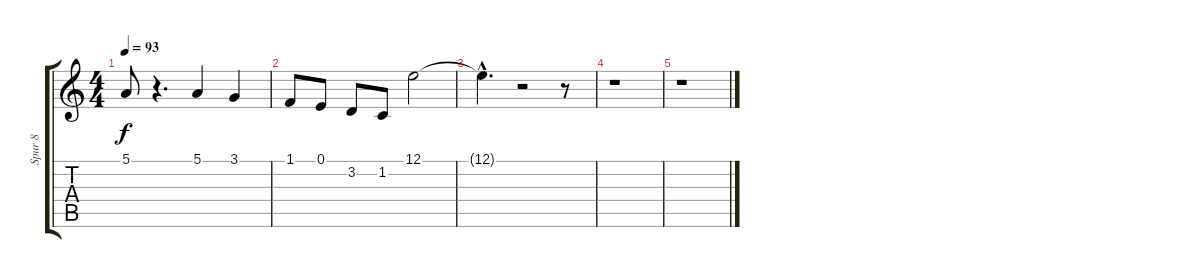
\track ("Spur 8" "Spur 8") {instrument tenorsax}
\staff {score tabs}
\tuning (E4 B3 G3 D3 A2 E2) {hide}
\ts (4 4)
\tempo 93
\clef g2
\ks c
5.1{t}.8{dy f} r.4{d} 5.1.4 3.1.4 |
1.1.8 0.1.8 3.2.8 1.2.8 12.1.2 |
12.1{hac t}.4{d} r.2 r.8 |
r.1 |
r.1
